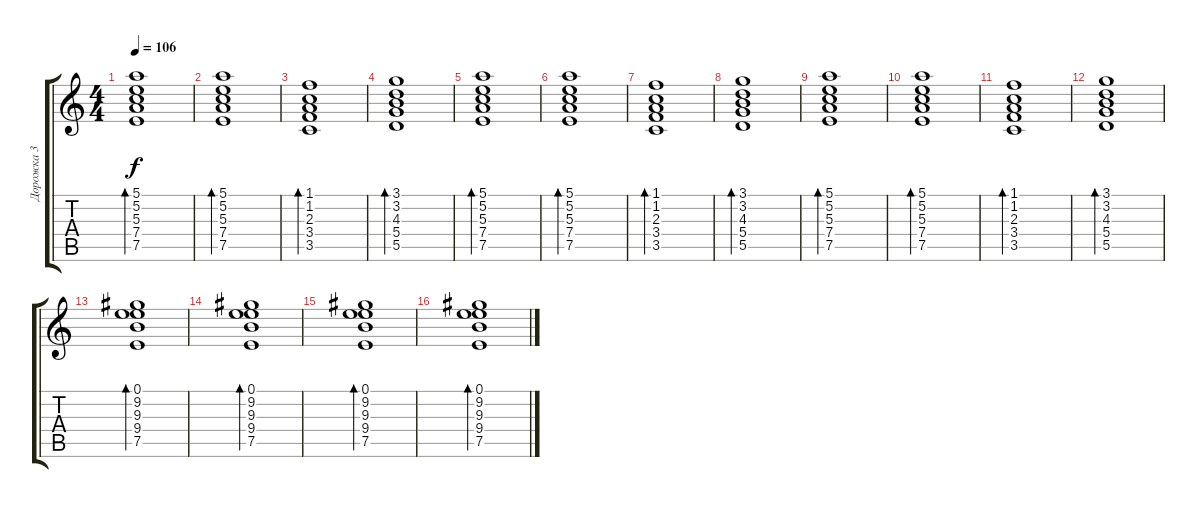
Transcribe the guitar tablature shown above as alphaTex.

\track ("Дорожка 3" "Дорожка 3") {instrument electricguitarclean}
\staff {score tabs}
\tuning (E4 B3 G3 D3 A2 E2) {hide}
\ts (4 4)
\tempo 106
\clef g2
\ks c
(5.1 5.2 5.3 7.4 7.5).1{bd 60 dy f} |
(5.1 5.2 5.3 7.4 7.5).1{bd 60} |
(1.1 1.2 2.3 3.4 3.5).1{bd 60} |
(3.1 3.2 4.3 5.4 5.5).1{bd 60} |
(5.1 5.2 5.3 7.4 7.5).1{bd 60} |
(5.1 5.2 5.3 7.4 7.5).1{bd 60} |
(1.1 1.2 2.3 3.4 3.5).1{bd 60} |
(3.1 3.2 4.3 5.4 5.5).1{bd 60} |
(5.1 5.2 5.3 7.4 7.5).1{bd 60} |
(5.1 5.2 5.3 7.4 7.5).1{bd 60} |
(1.1 1.2 2.3 3.4 3.5).1{bd 60} |
(3.1 3.2 4.3 5.4 5.5).1{bd 60} |
(0.1 9.2 9.3 9.4 7.5).1{bd 60} |
(0.1 9.2 9.3 9.4 7.5).1{bd 60} |
(0.1 9.2 9.3 9.4 7.5).1{bd 60} |
(0.1 9.2 9.3 9.4 7.5).1{bd 60}
